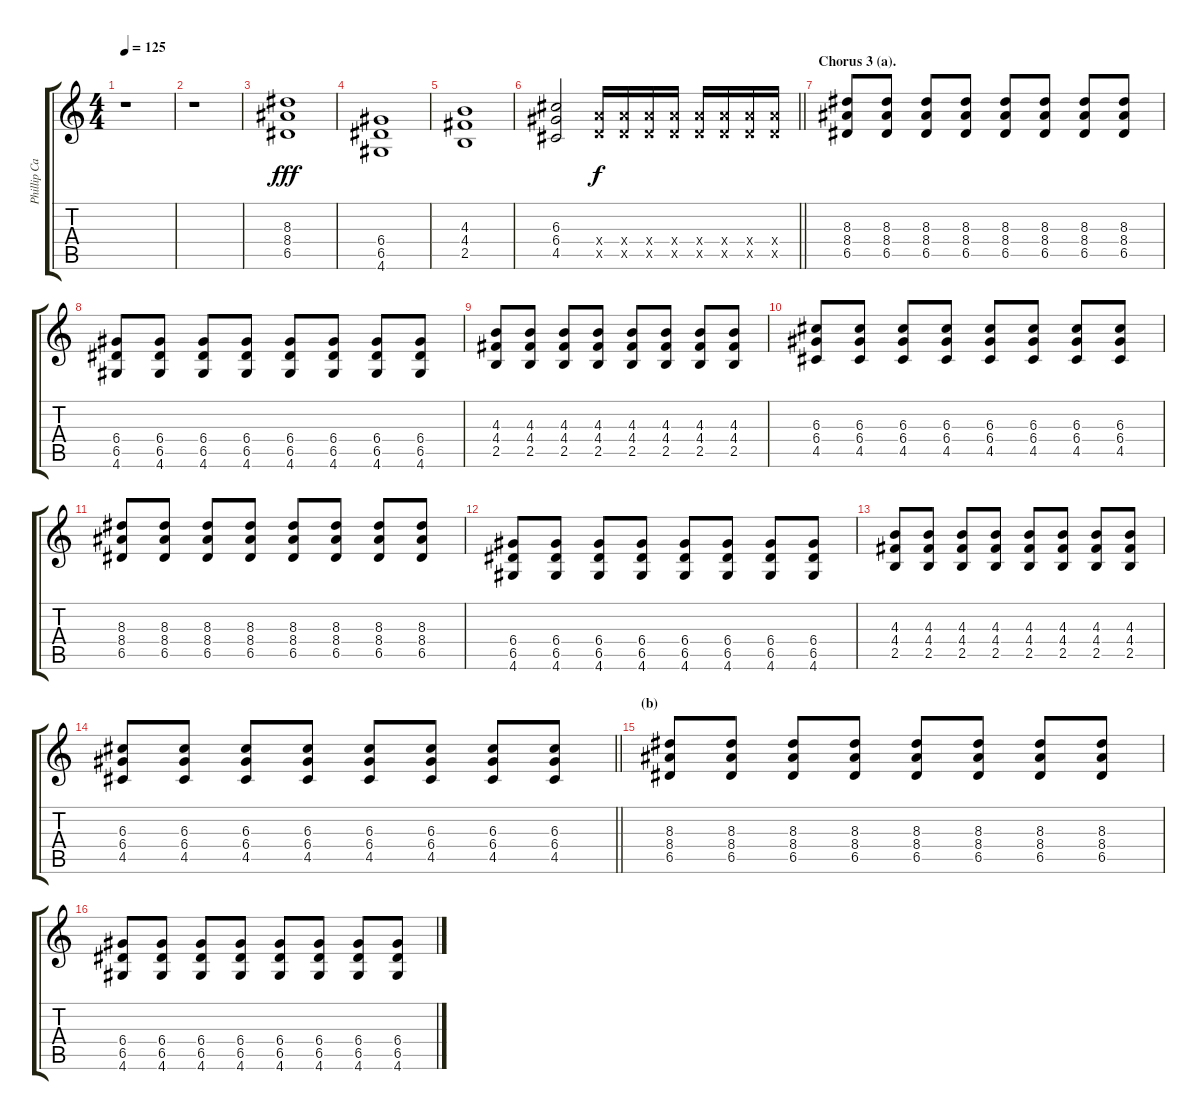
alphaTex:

\track ("Phillip Campbell (lead)" "Phillip Ca") {instrument overdrivenguitar}
\staff {score tabs}
\tuning (E4 B3 G3 D3 A2 E2) {hide}
\ts (4 4)
\tempo 125
\clef g2
\ks c
r.1{dy f} |
r.1 |
(8.3 8.4 6.5).1{dy fff} |
(6.4 6.5 4.6).1 |
(4.3 4.4 2.5).1 |
\barLineRight lightlight
(6.3 6.4 4.5).2 (7.4{x} 5.5{x}).16{dy f} (7.4{x} 5.5{x}).16 (7.4{x} 5.5{x}).16 (7.4{x} 5.5{x}).16 (7.4{x} 5.5{x}).16 (7.4{x} 5.5{x}).16 (7.4{x} 5.5{x}).16 (7.4{x} 5.5{x}).16 |
\section ("" "Chorus 3 (a).")
(8.3 8.4 6.5).8 (8.3 8.4 6.5).8 (8.3 8.4 6.5).8 (8.3 8.4 6.5).8 (8.3 8.4 6.5).8 (8.3 8.4 6.5).8 (8.3 8.4 6.5).8 (8.3 8.4 6.5).8 |
(6.4 6.5 4.6).8 (6.4 6.5 4.6).8 (6.4 6.5 4.6).8 (6.4 6.5 4.6).8 (6.4 6.5 4.6).8 (6.4 6.5 4.6).8 (6.4 6.5 4.6).8 (6.4 6.5 4.6).8 |
(4.3 4.4 2.5).8 (4.3 4.4 2.5).8 (4.3 4.4 2.5).8 (4.3 4.4 2.5).8 (4.3 4.4 2.5).8 (4.3 4.4 2.5).8 (4.3 4.4 2.5).8 (4.3 4.4 2.5).8 |
(6.3 6.4 4.5).8 (6.3 6.4 4.5).8 (6.3 6.4 4.5).8 (6.3 6.4 4.5).8 (6.3 6.4 4.5).8 (6.3 6.4 4.5).8 (6.3 6.4 4.5).8 (6.3 6.4 4.5).8 |
(8.3 8.4 6.5).8 (8.3 8.4 6.5).8 (8.3 8.4 6.5).8 (8.3 8.4 6.5).8 (8.3 8.4 6.5).8 (8.3 8.4 6.5).8 (8.3 8.4 6.5).8 (8.3 8.4 6.5).8 |
(6.4 6.5 4.6).8 (6.4 6.5 4.6).8 (6.4 6.5 4.6).8 (6.4 6.5 4.6).8 (6.4 6.5 4.6).8 (6.4 6.5 4.6).8 (6.4 6.5 4.6).8 (6.4 6.5 4.6).8 |
(4.3 4.4 2.5).8 (4.3 4.4 2.5).8 (4.3 4.4 2.5).8 (4.3 4.4 2.5).8 (4.3 4.4 2.5).8 (4.3 4.4 2.5).8 (4.3 4.4 2.5).8 (4.3 4.4 2.5).8 |
\barLineRight lightlight
(6.3 6.4 4.5).8 (6.3 6.4 4.5).8 (6.3 6.4 4.5).8 (6.3 6.4 4.5).8 (6.3 6.4 4.5).8 (6.3 6.4 4.5).8 (6.3 6.4 4.5).8 (6.3 6.4 4.5).8 |
\section ("" "(b)")
(8.3 8.4 6.5).8 (8.3 8.4 6.5).8 (8.3 8.4 6.5).8 (8.3 8.4 6.5).8 (8.3 8.4 6.5).8 (8.3 8.4 6.5).8 (8.3 8.4 6.5).8 (8.3 8.4 6.5).8 |
(6.4 6.5 4.6).8 (6.4 6.5 4.6).8 (6.4 6.5 4.6).8 (6.4 6.5 4.6).8 (6.4 6.5 4.6).8 (6.4 6.5 4.6).8 (6.4 6.5 4.6).8 (6.4 6.5 4.6).8
